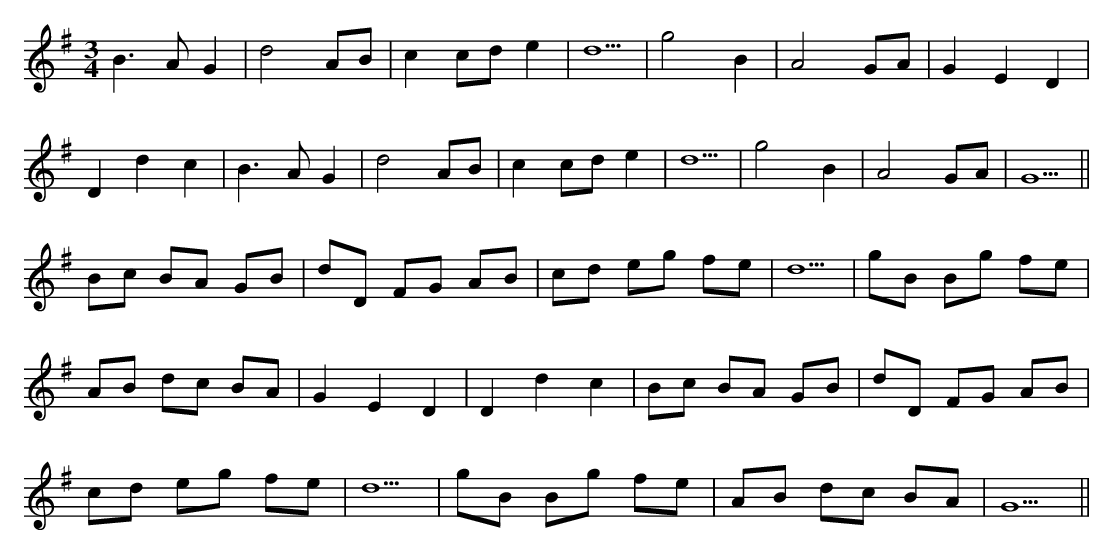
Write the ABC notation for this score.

X:1
M:3/4
K:G
B3AG2|d4AB|c2cde2|d5|g4B2|A4GA|G2E2D2|
D2d2c2|B3AG2|d4AB|c2cde2|d5|g4B2|A4GA|G5||
Bc BA GB|dD FG AB|cd eg fe|d5|gB Bg fe|
AB dc BA|G2E2D2|D2d2c2|Bc BA GB|dD FG AB|
cd eg fe|d5|gB Bg fe|AB dc BA|G5||
